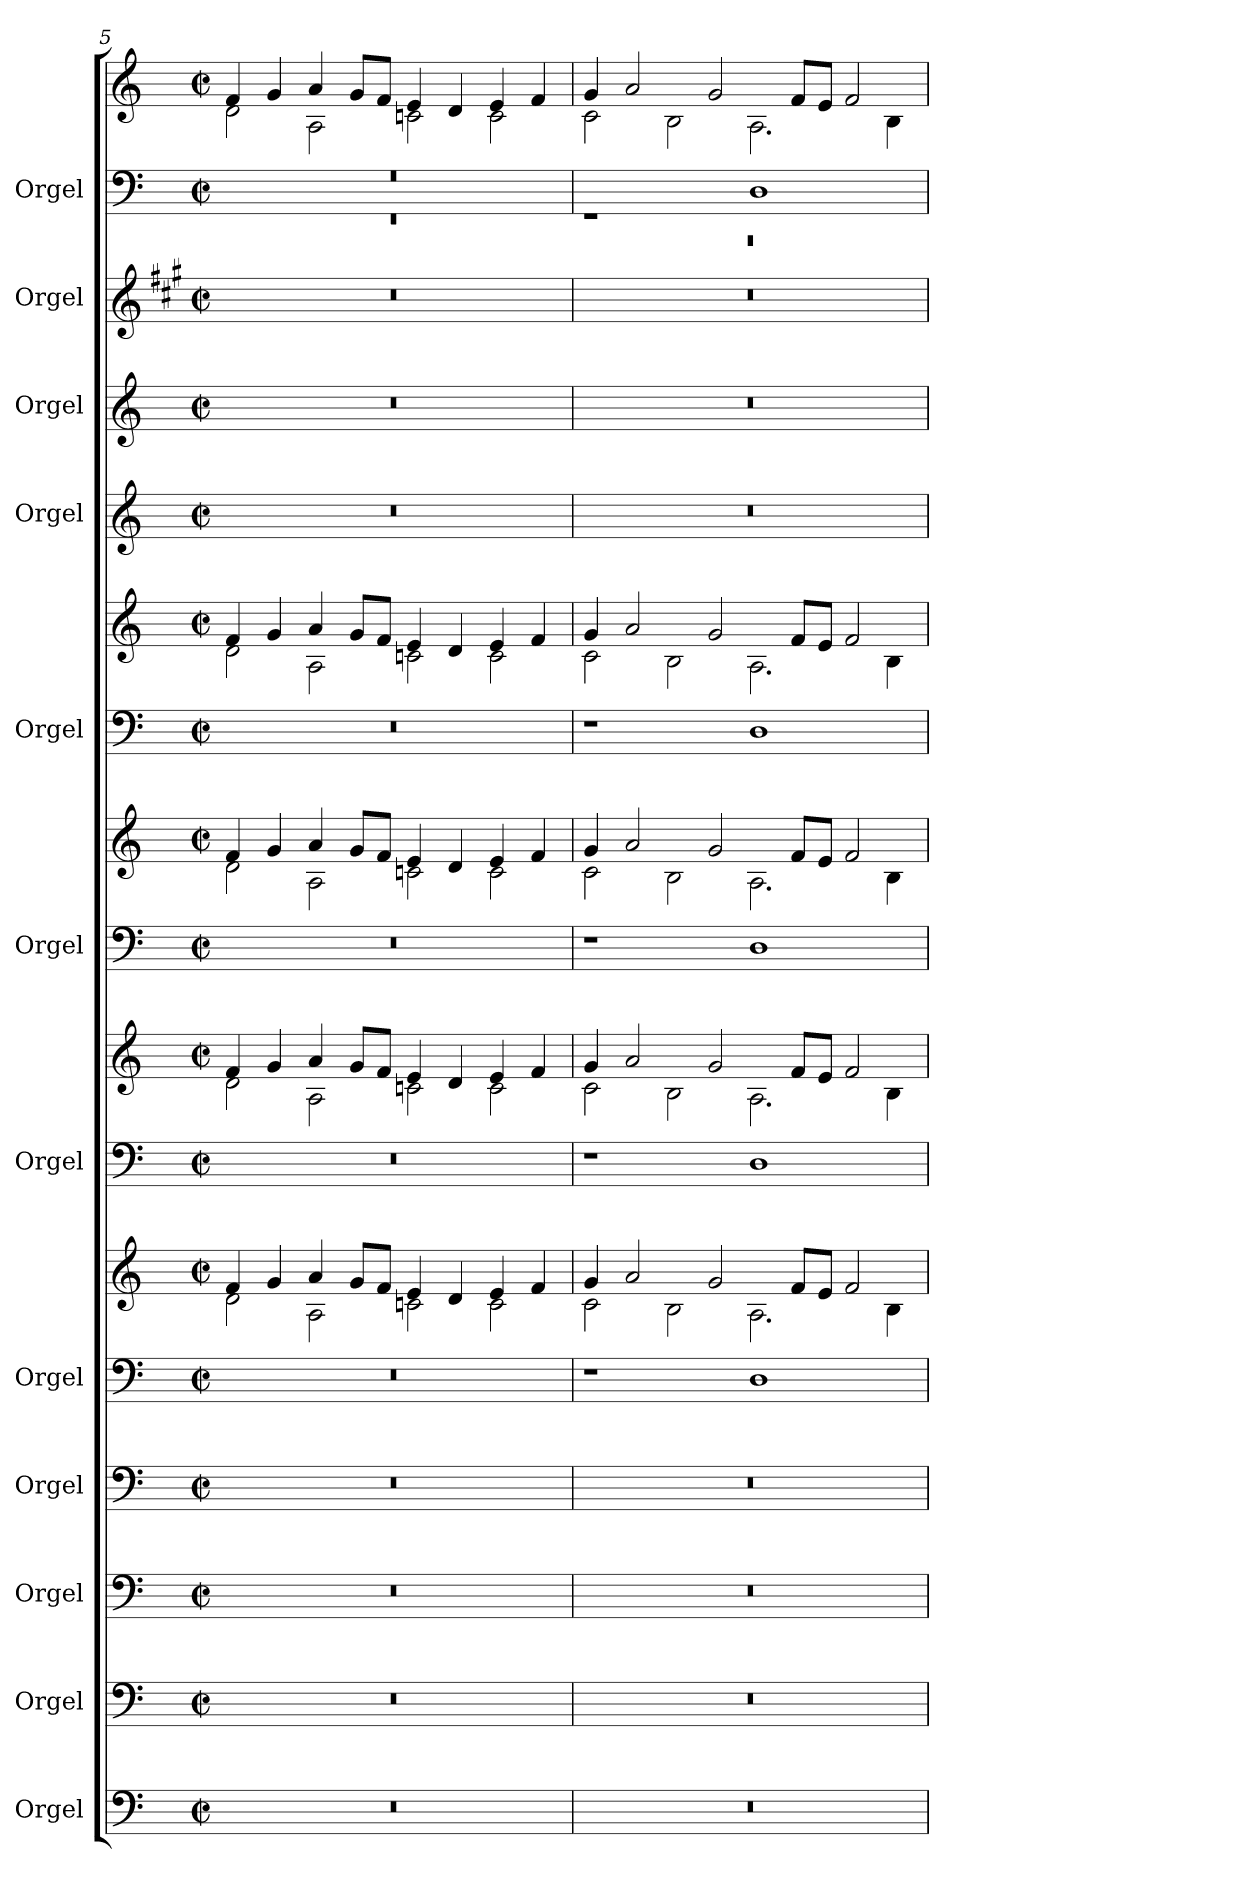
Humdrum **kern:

**kern	**kern	**kern	**kern	**kern	**kern	**kern	**kern	**kern	**kern	**kern	**kern	**kern	**kern	**kern	**kern	**kern
*part12	*part11	*part10	*part9	*part8	*part8	*part7	*part7	*part6	*part6	*part5	*part5	*part4	*part3	*part2	*part1	*part1
*staff17	*staff16	*staff15	*staff14	*staff13	*staff12	*staff11	*staff10	*staff9	*staff8	*staff7	*staff6	*staff5	*staff4	*staff3	*staff2	*staff1
*I"Orgel	*I"Orgel	*I"Orgel	*I"Orgel	*I"Orgel	*	*I"Orgel	*	*I"Orgel	*	*I"Orgel	*	*I"Orgel	*I"Orgel	*I"Orgel	*I"Orgel	*
*I'Org.	*I'Org.	*I'Org.	*I'Org.	*I'Org.	*	*I'Org.	*	*I'Org.	*	*I'Org.	*	*I'Org.	*I'Org.	*I'Org.	*	*
*clefF4	*clefF4	*clefF4	*clefF4	*clefF4	*clefG2	*clefF4	*clefG2	*clefF4	*clefG2	*clefF4	*clefG2	*clefG2	*clefG2	*clefG2	*clefF4	*clefG2
*	*	*	*	*	*	*	*	*	*	*	*	*	*	*ITrd5c9	*	*
*k[]	*k[]	*k[]	*k[]	*k[]	*k[]	*k[]	*k[]	*k[]	*k[]	*k[]	*k[]	*k[]	*k[]	*k[]	*k[]	*k[]
*M4/2	*M4/2	*M4/2	*M4/2	*M4/2	*M4/2	*M4/2	*M4/2	*M4/2	*M4/2	*M4/2	*M4/2	*M4/2	*M4/2	*M4/2	*M4/2	*M4/2
*met(c|)	*met(c|)	*met(c|)	*met(c|)	*met(c|)	*met(c|)	*met(c|)	*met(c|)	*met(c|)	*met(c|)	*met(c|)	*met(c|)	*met(c|)	*met(c|)	*met(c|)	*met(c|)	*met(c|)
=5	=5	=5	=5	=5	=5	=5	=5	=5	=5	=5	=5	=5	=5	=5	=5	=5
*	*	*	*	*	*^	*	*^	*	*^	*	*^	*	*	*	*^	*^
0r	0r	0r	0r	0r	4f/	2d\	0r	4f/	2d\	0r	4f/	2d\	0r	4f/	2d\	0r	0r	0r	0r	0r	4f/	2d\
.	.	.	.	.	4g/	.	.	4g/	.	.	4g/	.	.	4g/	.	.	.	.	.	.	4g/	.
.	.	.	.	.	4a/	2A\	.	4a/	2A\	.	4a/	2A\	.	4a/	2A\	.	.	.	.	.	4a/	2A\
.	.	.	.	.	8g/L	.	.	8g/L	.	.	8g/L	.	.	8g/L	.	.	.	.	.	.	8g/L	.
.	.	.	.	.	8f/J	.	.	8f/J	.	.	8f/J	.	.	8f/J	.	.	.	.	.	.	8f/J	.
.	.	.	.	.	4e/	2cn\	.	4e/	2cn\	.	4e/	2cn\	.	4e/	2cn\	.	.	.	.	.	4e/	2cn\
.	.	.	.	.	4d/	.	.	4d/	.	.	4d/	.	.	4d/	.	.	.	.	.	.	4d/	.
.	.	.	.	.	4e/	2c\	.	4e/	2c\	.	4e/	2c\	.	4e/	2c\	.	.	.	.	.	4e/	2c\
.	.	.	.	.	4f/	.	.	4f/	.	.	4f/	.	.	4f/	.	.	.	.	.	.	4f/	.
=6	=6	=6	=6	=6	=6	=6	=6	=6	=6	=6	=6	=6	=6	=6	=6	=6	=6	=6	=6	=6	=6	=6
0r	0r	0r	0r	1r	4g/	2c\	1r	4g/	2c\	1r	4g/	2c\	1r	4g/	2c\	0r	0r	0r	1rGG	0r	4g/	2c\
.	.	.	.	.	2a/	.	.	2a/	.	.	2a/	.	.	2a/	.	.	.	.	.	.	2a/	.
.	.	.	.	.	.	2B\	.	.	2B\	.	.	2B\	.	.	2B\	.	.	.	.	.	.	2B\
.	.	.	.	.	2g/	.	.	2g/	.	.	2g/	.	.	2g/	.	.	.	.	.	.	2g/	.
.	.	.	.	1D	.	2.A\	1D	.	2.A\	1D	.	2.A\	1D	.	2.A\	.	.	.	1D	.	.	2.A\
.	.	.	.	.	8f/L	.	.	8f/L	.	.	8f/L	.	.	8f/L	.	.	.	.	.	.	8f/L	.
.	.	.	.	.	8e/J	.	.	8e/J	.	.	8e/J	.	.	8e/J	.	.	.	.	.	.	8e/J	.
.	.	.	.	.	2f/	.	.	2f/	.	.	2f/	.	.	2f/	.	.	.	.	.	.	2f/	.
.	.	.	.	.	.	4B\	.	.	4B\	.	.	4B\	.	.	4B\	.	.	.	.	.	.	4B\
*	*	*	*	*	*	*	*	*	*	*	*	*	*	*	*	*	*	*	*v	*v	*	*
*	*	*	*	*	*v	*v	*	*v	*v	*	*v	*v	*	*v	*v	*	*	*	*	*v	*v
=	=	=	=	=	=	=	=	=	=	=	=	=	=	=	=	=
*-	*-	*-	*-	*-	*-	*-	*-	*-	*-	*-	*-	*-	*-	*-	*-	*-
